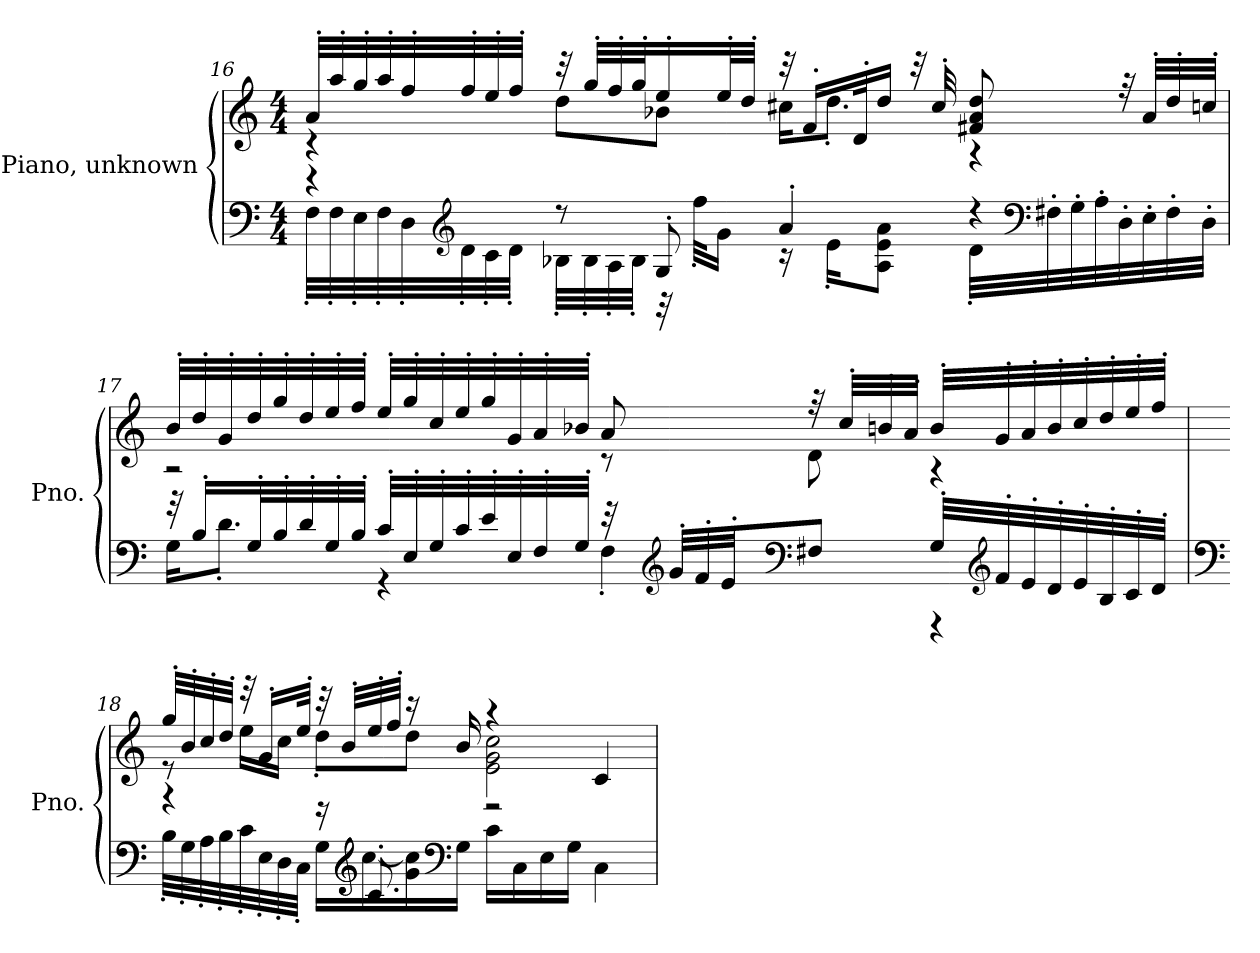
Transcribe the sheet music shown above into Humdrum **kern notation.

**kern	**kern
*part1	*part1
*staff2	*staff1
*I"Piano, unknown	*
*I'Pno.	*
!!LO:LB:g=z
*clefF4	*clefG2
*k[]	*k[]
*M4/4	*M4/4
=16	=16
*^	*^
4r	32F'\LLL	32a'/LLL	4r
.	32F'\	32aa'/	.
.	32E'\	32gg'/	.
.	32F'\	32aa'/	.
.	32D'\	32ff'/	.
*clefG2	*	*	*
.	32d'\	32ff'/	.
.	32c'\	32ee'/	.
.	32d'\JJJ	32ff'/JJJ	.
8r	32B-X'\LLL	32r	8dd\L
.	32B-'\	32gg'/LLL	.
.	32A'\	32ff'/	.
.	32B-'\JJJ	32gg'/J	.
8G'/	32r	16ee'/	8b-X\J
.	32ff'\KLL	.	.
.	16g\JJ	32ee'/L	.
.	.	32dd'/JJJ	.
4a'/	16r	32r	16cc#X\KL
.	.	16f'/LL	.
.	16e'\KL	.	8.dd'\J
.	.	32d'/K	.
.	8A\ 8e\ 8a\J	16dd/JJ	.
.	.	32r	.
.	.	32cc#'/	.
4r	32d'\LLL	8f#X/ 8a/ 8dd/	4r
*clefF4	*	*	*
.	32F#X'\	.	.
.	32G'\	.	.
.	32A'\	.	.
.	32D'\	32r	.
.	32E'\	32a'/LLL	.
.	32F#'\	32dd'/	.
.	32D'\JJJ	32ccn'/JJJ	.
!!LO:LB:g=z	!!
=17	=17	=17	=17
32r	16G\KL	32b'/LLL	2r
16B'/LL	.	32dd'/	.
.	8.d'\J	32g'/	.
32G'/L	.	32dd'/	.
32B'/	.	32gg'/	.
32d'/	.	32dd'/	.
32G'/	.	32ee'/	.
32B'/JJJ	.	32ff'/JJJ	.
32c'/LLL	4r	32ee'/LLL	.
32E'/	.	32gg'/	.
32G'/	.	32cc'/	.
32c'/	.	32ee'/	.
32e'/	.	32gg'/	.
32E'/	.	32g'/	.
32F'/	.	32a'/	.
32G'/JJJ	.	32b-X'/JJJ	.
32r	4F'\	8a/	8r
*clefG2	*	*	*
32g'/LLL	.	.	.
32f'/	.	.	.
32e'/JJ	.	.	.
*clefF4	*	*	*
8F#X/J	.	32r	8d\
.	.	32cc'/LLL	.
.	.	32bn'/	.
.	.	32a'/JJJ	.
32G'/LLL	4r	32b'/LLL	4r
*clefG2	*	*	*
32f'/	.	32g'/	.
32e'/	.	32a'/	.
32d'/	.	32b'/	.
32e'/	.	32cc'/	.
32B'/	.	32dd'/	.
32c'/	.	32ee'/	.
32d'/JJJ	.	32ff'/JJJ	.
!!LO:LB:g=z	!!
=18	=18	=18	=18
*clefF4	*	*	*
4r	32B'\LLL	32gg'/LLL	8r
.	32G'\	32b'/	.
.	32A'\	32cc'/	.
.	32B'\	32dd'/JJJ	.
.	32c'\	32r	16ee\LL
.	32E'\	16g'/LL	.
.	32D'\	.	16cc\JJ
.	32C'\JJJ	32ee'/JJk	.
16r	16G\LL	32r	8dd'\L
.	.	32b'/LLL	.
*clefG2	*	*	*
8.c'/	[16cc\	32ee'/	.
.	.	32ff'/JJJ	.
.	16g\ 16cc\]	16r	8dd\J
*clefF4	*	*	*
.	16G\JJ	16b/	.
2r	16c\LL	4r	2e\ 2g\ 2cc\
.	16C\	.	.
.	16E\	.	.
.	16G\JJ	.	.
.	4C\	4c/	.
*v	*v	*	*
*	*v	*v
=	=
*-	*-
